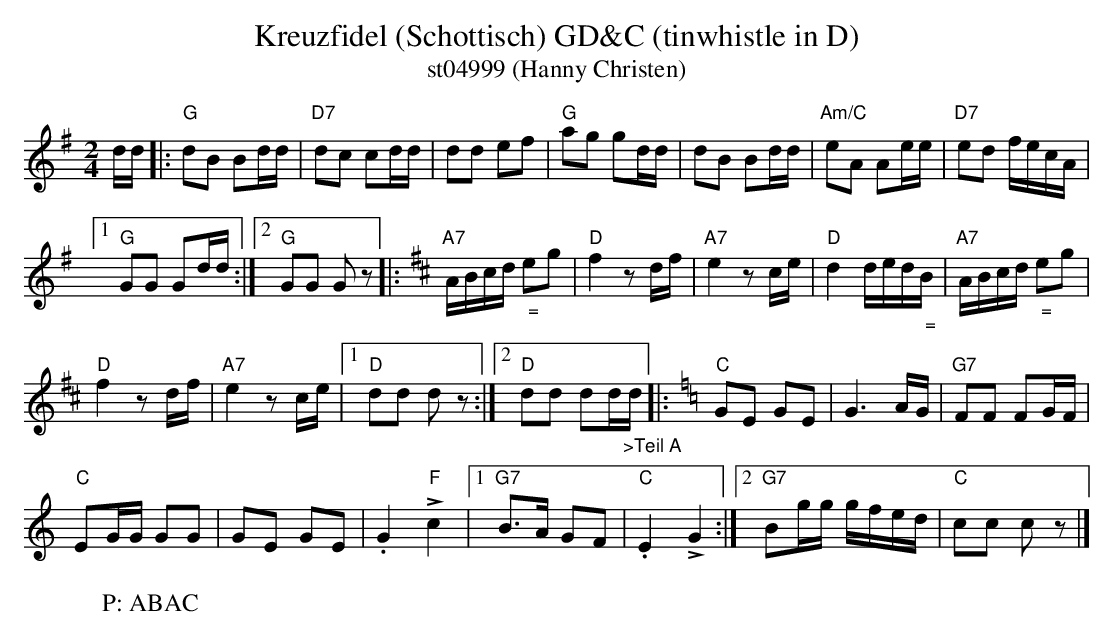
X:1
T:Kreuzfidel (Schottisch) GD&C (tinwhistle in D)
T:st04999 (Hanny Christen)
M:2/4
L:1/16
K:G %%MIDI gchordon
dd |: "G"d2B2 B2dd | "D7"d2c2 c2dd | d2d2 e2f2 | "G"a2g2 g2dd | d2B2 B2dd | "Am/C"e2A2 A2ee | "D7"e2d2 fecA |1
"G"G2G2 G2dd :|2 "G"G2G2 G2z2 |: [K:Dmaj] "A7"ABcd "_ ="e2g2 | "D"f4z2df | "A7"e4z2ce | "D"d4 ded"_ ="B | "A7"ABcd "_ ="e2g2 |
"D"f4z2df | "A7"e4 z2ce |1 "D"d2d2 d2z2 :|2 "D"d2d2 d2d"_>Teil A"d |: [K:Cmaj] "C"G2E2 G2E2 | G6AG | "G7"F2F2 F2GF |
"C"E2GG G2G2 | G2E2 G2E2 | .G4"F"!>!c4 |1 "G7"B3A G2F2 | "C".E4!>!G4 :|2 "G7"B2gg gfed | "C"c2c2 c2z2 |]
W:P: ABAC
